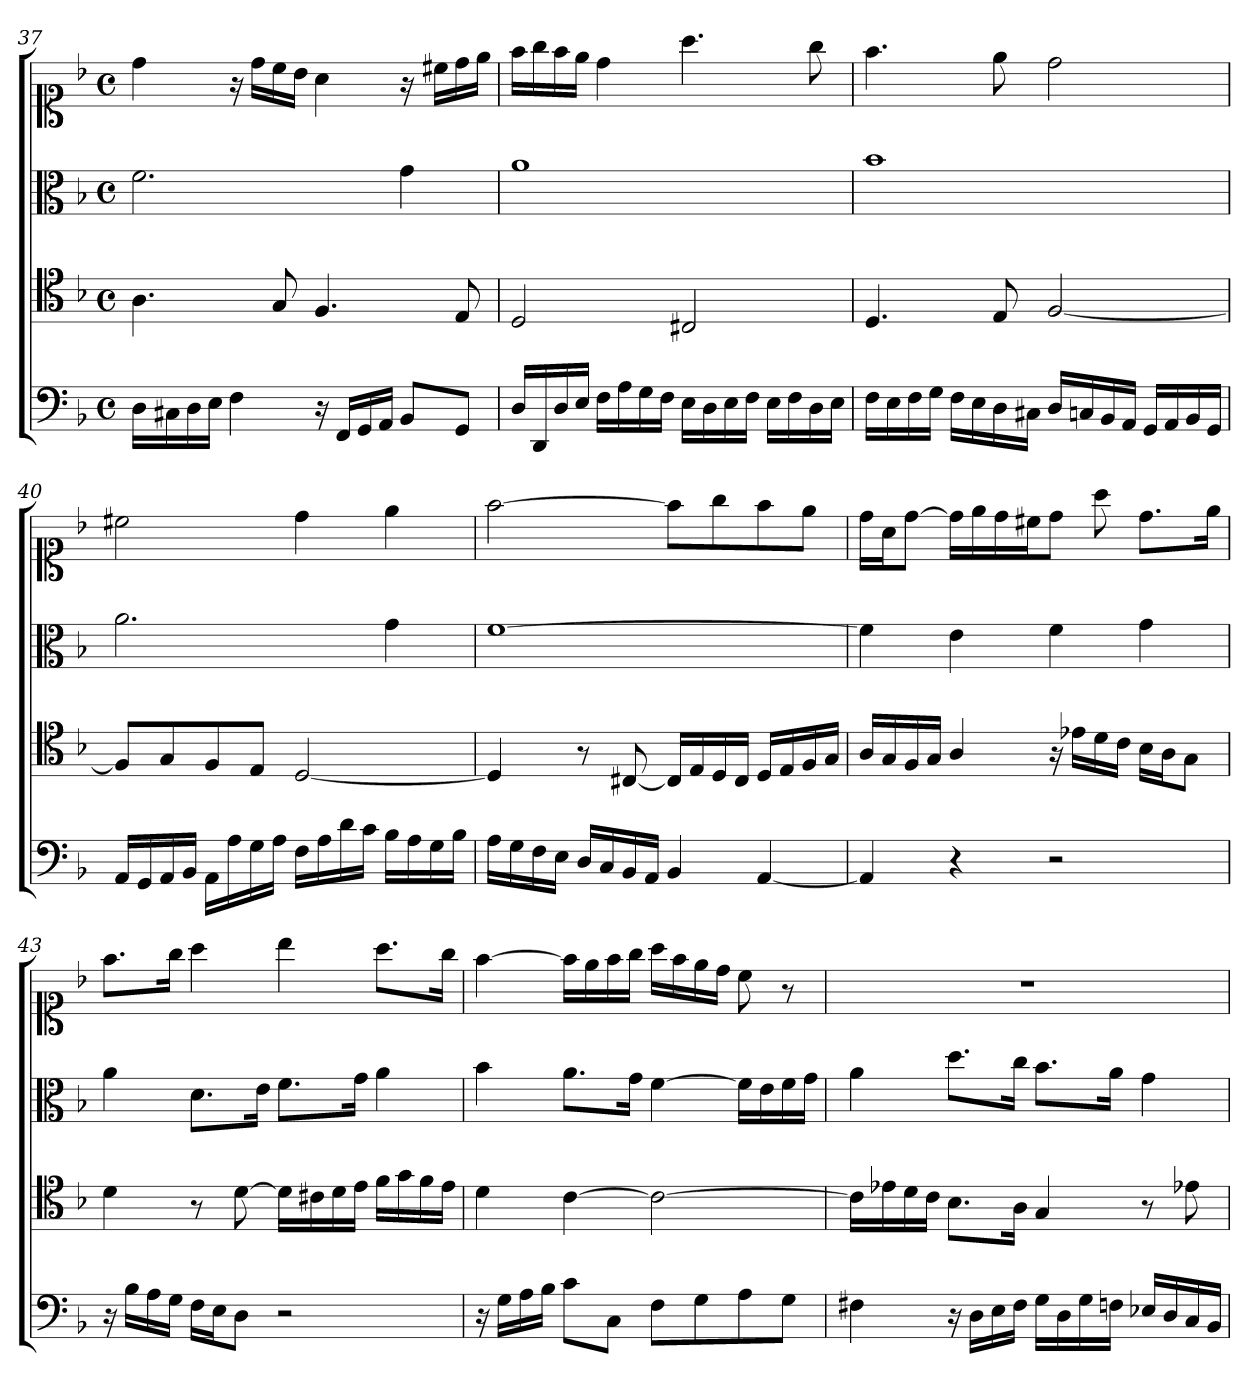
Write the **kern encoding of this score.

**kern	**kern	**kern	**kern
*part1	*part1	*part1	*part1
*staff4	*staff3	*staff2	*staff1
*clefF4	*clefC4	*clefC3	*clefC1
*k[b-]	*k[b-]	*k[b-]	*k[b-]
*d:	*d:	*d:	*d:
*M4/4	*M4/4	*M4/4	*M4/4
*met(c)	*met(c)	*met(c)	*met(c)
=37	=37	=37	=37
16DLL	4.A	2.f	4dd
16C#X	.	.	.
16D	.	.	.
16EJJ	.	.	.
4F	.	.	16r
.	.	.	16ddLL
.	8G	.	16cc
.	.	.	16b-JJ
16r	4.F	.	4a
16FFLL	.	.	.
16GG	.	.	.
16AAJJ	.	.	.
8BB-L	.	4g	16r
.	.	.	16cc#XLL
8GGJ	8E	.	16dd
.	.	.	16eeJJ
=38	=38	=38	=38
16DLL	2D	1a	16ffLL
16DD	.	.	16gg
16D	.	.	16ff
16EJJ	.	.	16eeJJ
16FLL	.	.	4dd
16A	.	.	.
16G	.	.	.
16FJJ	.	.	.
16ELL	2C#X	.	4.aa
16D	.	.	.
16E	.	.	.
16FJJ	.	.	.
16ELL	.	.	.
16F	.	.	.
16D	.	.	8gg
16EJJ	.	.	.
=39	=39	=39	=39
16FLL	4.D	1b-	4.ff
16E	.	.	.
16F	.	.	.
16GJJ	.	.	.
16FLL	.	.	.
16E	.	.	.
16D	8E	.	8ee
16C#XJJ	.	.	.
16DLL	[2F	.	2dd
16Cn	.	.	.
16BB-	.	.	.
16AAJJ	.	.	.
16GGLL	.	.	.
16AA	.	.	.
16BB-	.	.	.
16GGJJ	.	.	.
=40	=40	=40	=40
16AALL	8FL]	2.a	2cc#X
16GG	.	.	.
16AA	8G	.	.
16BB-JJ	.	.	.
16AALL	8F	.	.
16A	.	.	.
16G	8EJ	.	.
16AJJ	.	.	.
16FLL	[2D	.	4dd
16A	.	.	.
16d	.	.	.
16cJJ	.	.	.
16B-LL	.	4g	4ee
16A	.	.	.
16G	.	.	.
16B-JJ	.	.	.
=41	=41	=41	=41
16ALL	4D]	[1f	[2ff
16G	.	.	.
16F	.	.	.
16EJJ	.	.	.
16DLL	8r	.	.
16C	.	.	.
16BB-	[8C#X	.	.
16AAJJ	.	.	.
4BB-	16C#LL]	.	8ffL]
.	16E	.	.
.	16D	.	8gg
.	16C#JJ	.	.
[4AA	16DLL	.	8ff
.	16E	.	.
.	16F	.	8eeJ
.	16GJJ	.	.
=42	=42	=42	=42
4AA]	16ALL	4f]	16ddLL
.	16G	.	16aJ
.	16F	.	[8ddJ
.	16GJJ	.	.
4r	4A/	4e	16ddLL]
.	.	.	16ee
.	.	.	16dd
.	.	.	16cc#XJ
2r	16r	4f	8ddJ
.	16e-XLL	.	.
.	16d	.	8aa
.	16cJJ	.	.
.	16B-LL	4g	8.ddL
.	16AJ	.	.
.	8GJ	.	.
.	.	.	16eeJk
=43	=43	=43	=43
16r	4d	4a	8.ffL
16B-LL	.	.	.
16A	.	.	.
16GJJ	.	.	16ggJk
16FLL	8r	8.dL	4aa
16EJ	.	.	.
8DJ	[8d	.	.
.	.	16eJk	.
2r	16dLL]	8.fL	4bb-
.	16c#X	.	.
.	16d	.	.
.	16eJJ	16gJk	.
.	16fLL	4a	8.aaL
.	16g	.	.
.	16f	.	.
.	16eJJ	.	16ggJk
=44	=44	=44	=44
16r	4d	4b-	[4ff
16GLL	.	.	.
16A	.	.	.
16B-JJ	.	.	.
8cL	[4c	8.aL	16ffLL]
.	.	.	16ee
8CJ	.	.	16ff
.	.	16gJk	16ggJJ
8FL	2c_	[4f	16aaLL
.	.	.	16ff
8G	.	.	16ee
.	.	.	16ddJJ
8A	.	16fLL]	8cc
.	.	16e	.
8GJ	.	16f	8r
.	.	16gJJ	.
=45	=45	=45	=45
4F#X	16cLL]	4a	1r
.	16e-X	.	.
.	16d	.	.
.	16cJJ	.	.
16r	8.B-L	8.ddL	.
16DLL	.	.	.
16E	.	.	.
16F#JJ	16AJk	16ccJk	.
16GLL	4G	8.b-L	.
16D	.	.	.
16G	.	.	.
16FnJJ	.	16aJk	.
16E-XLL	8r	4g	.
16D	.	.	.
16C	8e-X	.	.
16BB-JJ	.	.	.
=	=	=	=
*-	*-	*-	*-
